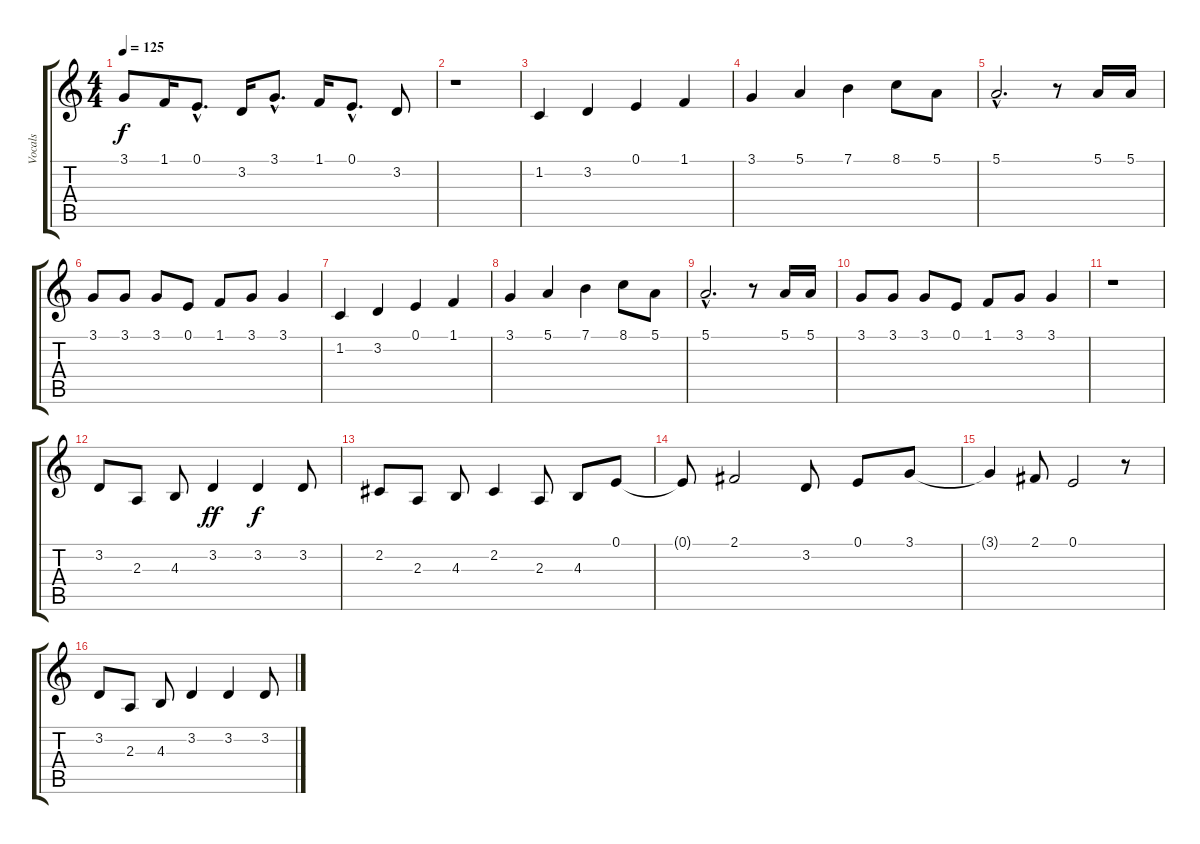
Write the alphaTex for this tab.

\track ("Vocals" "Vocals") {instrument tenorsax}
\staff {score tabs}
\tuning (E4 B3 G3 D3 A2 E2) {hide}
\ts (4 4)
\tempo 125
\clef g2
\ks c
3.1.8{dy f} 1.1.16 0.1{hac}.8{d} 3.2.16 3.1{hac}.8{d} 1.1.16 0.1{hac}.8{d} 3.2.8 |
r.1 |
1.2.4 3.2.4 0.1.4 1.1.4 |
3.1.4 5.1.4 7.1.4 8.1.8 5.1.8 |
5.1{hac}.2{d} r.8 5.1.16 5.1.16 |
3.1.8 3.1.8 3.1.8 0.1.8 1.1.8 3.1.8 3.1.4 |
1.2.4 3.2.4 0.1.4 1.1.4 |
3.1.4 5.1.4 7.1.4 8.1.8 5.1.8 |
5.1{hac}.2{d} r.8 5.1.16 5.1.16 |
3.1.8 3.1.8 3.1.8 0.1.8 1.1.8 3.1.8 3.1.4 |
r.1 |
3.2.8 2.3.8 4.3.8 3.2.4{dy ff} 3.2.4{dy f} 3.2.8 |
2.2.8 2.3.8 4.3.8 2.2.4 2.3.8 4.3.8 0.1.8 |
0.1{t}.8 2.1.2 3.2.8 0.1.8 3.1.8 |
3.1{t}.4 2.1.8 0.1.2 r.8 |
3.2.8 2.3.8 4.3.8 3.2.4 3.2.4 3.2.8
